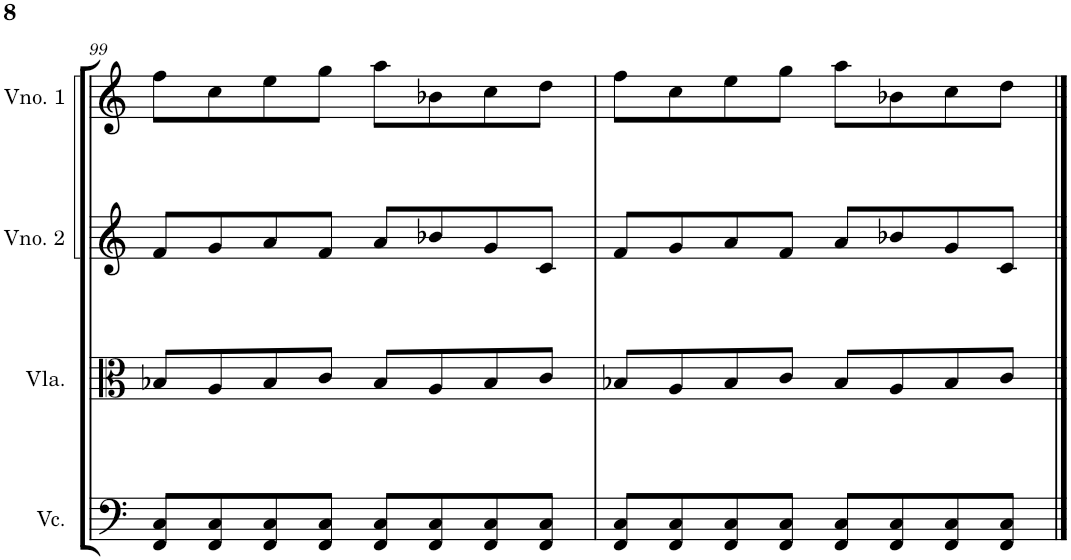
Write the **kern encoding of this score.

**kern	**kern	**kern	**kern
*part4	*part3	*part2	*part1
*staff4	*staff3	*staff2	*staff1
*I"Violoncelo	*I"Viola	*I"Violino 2	*I"Violino 1
*I'Vc.	*I'Vla.	*I'Vno. 2	*I'Vno. 1
!!LO:PB:g=z
*clefF4	*clefC3	*clefG2	*clefG2
*k[]	*k[]	*k[]	*k[]
*M4/4	*M4/4	*M4/4	*M4/4
=99	=99	=99	=99
8FF/ 8C/L	8B-X/L	8f/L	8ff\L
8FF/ 8C/	8A/	8g/	8cc\
8FF/ 8C/	8B-/	8a/	8ee\
8FF/ 8C/J	8c/J	8f/J	8gg\J
8FF/ 8C/L	8B-/L	8a/L	8aa\L
8FF/ 8C/	8A/	8b-X/	8b-X\
8FF/ 8C/	8B-/	8g/	8cc\
8FF/ 8C/J	8c/J	8c/J	8dd\J
=100	=100	=100	=100
8FF/ 8C/L	8B-X/L	8f/L	8ff\L
8FF/ 8C/	8A/	8g/	8cc\
8FF/ 8C/	8B-/	8a/	8ee\
8FF/ 8C/J	8c/J	8f/J	8gg\J
8FF/ 8C/L	8B-/L	8a/L	8aa\L
8FF/ 8C/	8A/	8b-X/	8b-X\
8FF/ 8C/	8B-/	8g/	8cc\
8FF/ 8C/J	8c/J	8c/J	8dd\J
==	==	==	==
*-	*-	*-	*-
